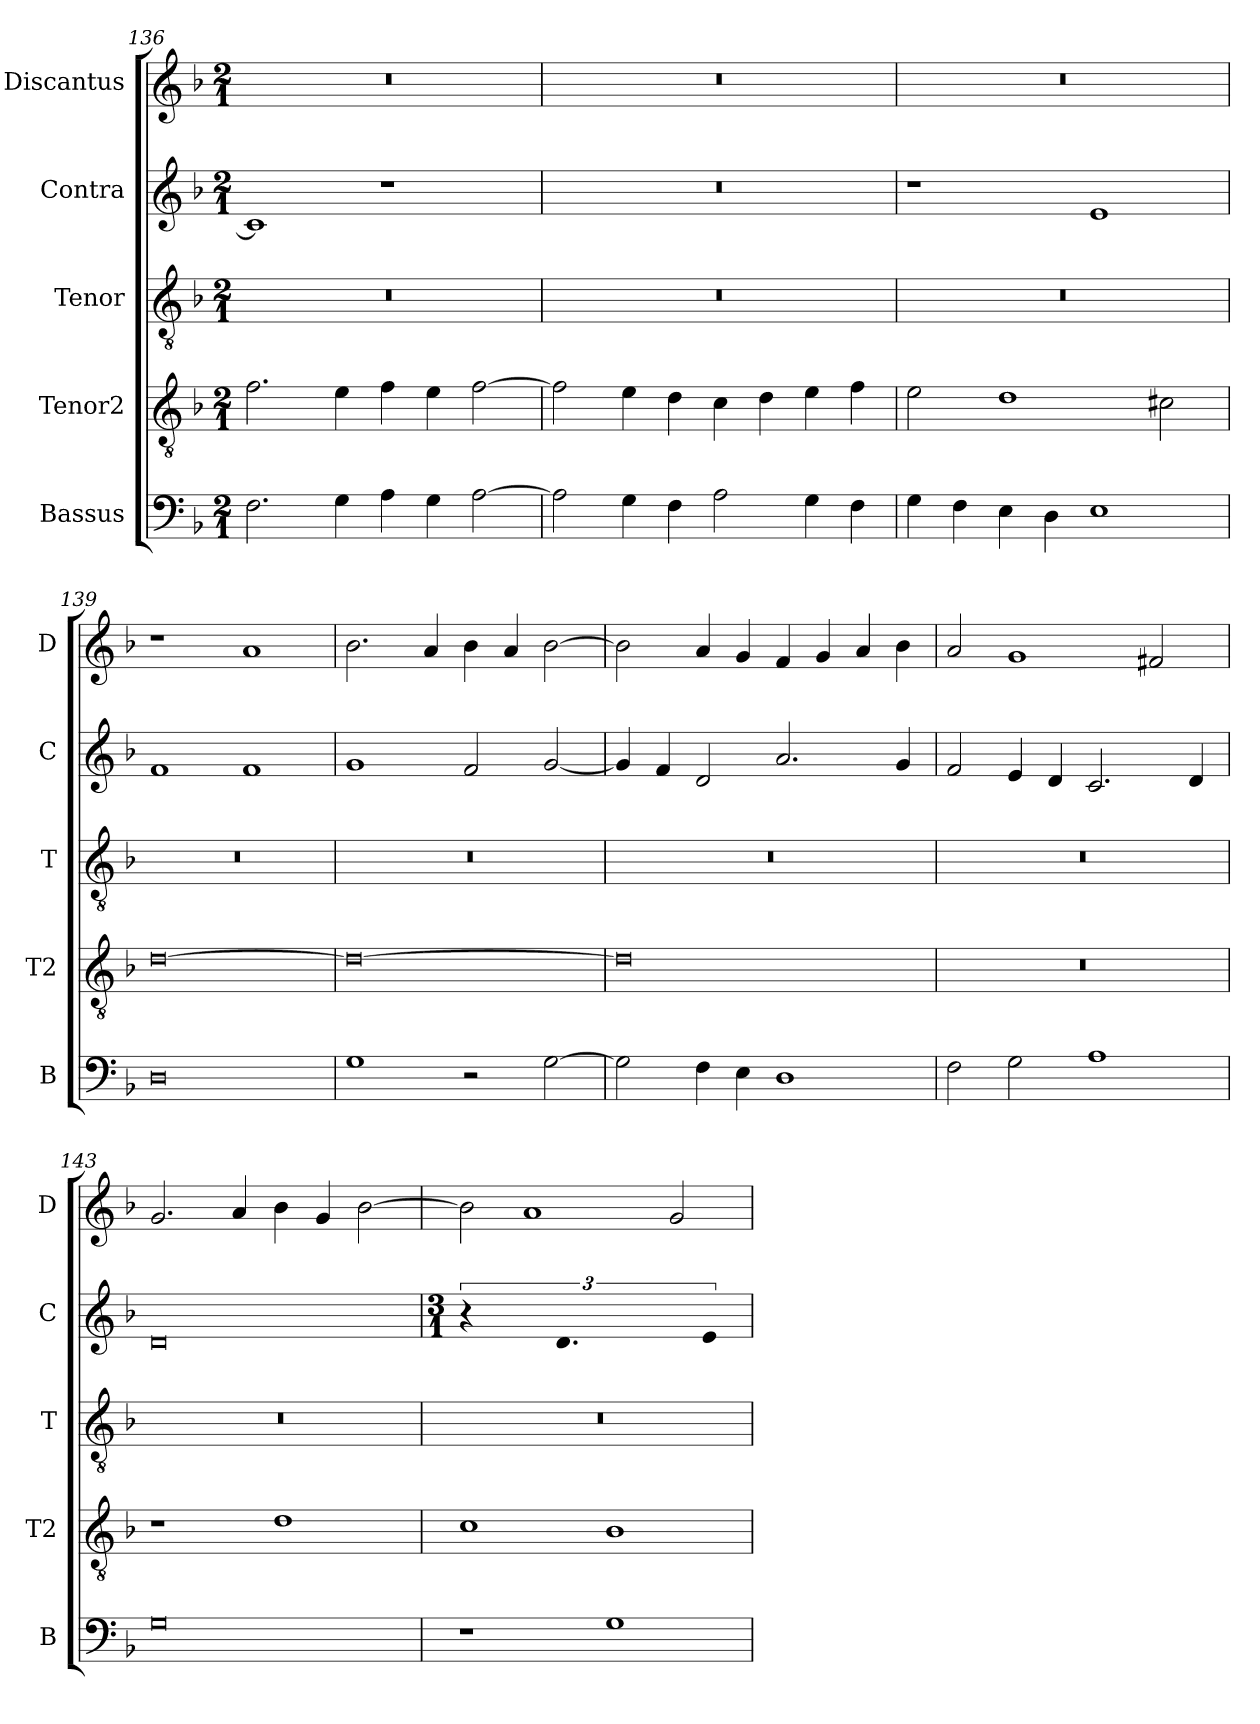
**kern	**kern	**kern	**kern	**kern
*part5	*part4	*part3	*part2	*part1
*staff5	*staff4	*staff3	*staff2	*staff1
*I"Bassus	*I"Tenor2	*I"Tenor	*I"Contra	*I"Discantus
*I'B	*I'T2	*I'T	*I'C	*I'D
*clefF4	*clefGv2	*clefGv2	*clefG2	*clefG2
*k[b-]	*k[b-]	*k[b-]	*k[b-]	*k[b-]
*M2/1	*M2/1	*M2/1	*M2/1	*M2/1
=136	=136	=136	=136	=136
2.F\	2.f\	0r	1c]	0r
4G\	4e\	.	.	.
4A\	4f\	.	1r	.
4G\	4e\	.	.	.
[2A\	[2f\	.	.	.
=137	=137	=137	=137	=137
2A\]	2f\]	0r	0r	0r
4G\	4e\	.	.	.
4F\	4d\	.	.	.
2A\	4c\	.	.	.
.	4d\	.	.	.
4G\	4e\	.	.	.
4F\	4f\	.	.	.
=138	=138	=138	=138	=138
4G\	2e\	0r	1r	0r
4F\	.	.	.	.
4E\	1d	.	.	.
4D\	.	.	.	.
1E	.	.	1e	.
.	2c#X\	.	.	.
=139	=139	=139	=139	=139
0D	[0d	0r	1f	1r
.	.	.	1f	1a
=140	=140	=140	=140	=140
1G	0d_	0r	1g	2.b-\
.	.	.	.	4a/
2r	.	.	2f/	4b-\
.	.	.	.	4a/
[2G\	.	.	[2g/	[2b-\
=141	=141	=141	=141	=141
2G\]	0d]	0r	4g/]	2b-\]
.	.	.	4f/	.
4F\	.	.	2d/	4a/
4E\	.	.	.	4g/
1D	.	.	2.a/	4f/
.	.	.	.	4g/
.	.	.	.	4a/
.	.	.	4g/	4b-\
=142	=142	=142	=142	=142
2F\	0r	0r	2f/	2a/
2G\	.	.	4e/	1g
.	.	.	4d/	.
1A	.	.	2.c/	.
.	.	.	.	2f#X/
.	.	.	4d/	.
=143	=143	=143	=143	=143
0G	1r	0r	0d	2.g/
.	.	.	.	4a/
.	1d	.	.	4b-\
.	.	.	.	4g/
.	.	.	.	[2b-\
=144	=144	=144	=144	=144
*	*	*	*M3/1	*
!	!	!	!LO:N:vis=1	!
1r	1c	0r	3%2r	2b-\]
.	.	.	.	1a
!	!	!	!LO:N:vis=1.	!
.	.	.	3%2.d	.
1G	1B-	.	.	.
.	.	.	.	2g/
!	!	!	!LO:N:vis=2	!
.	.	.	3e/	.
=	=	=	=	=
*-	*-	*-	*-	*-
